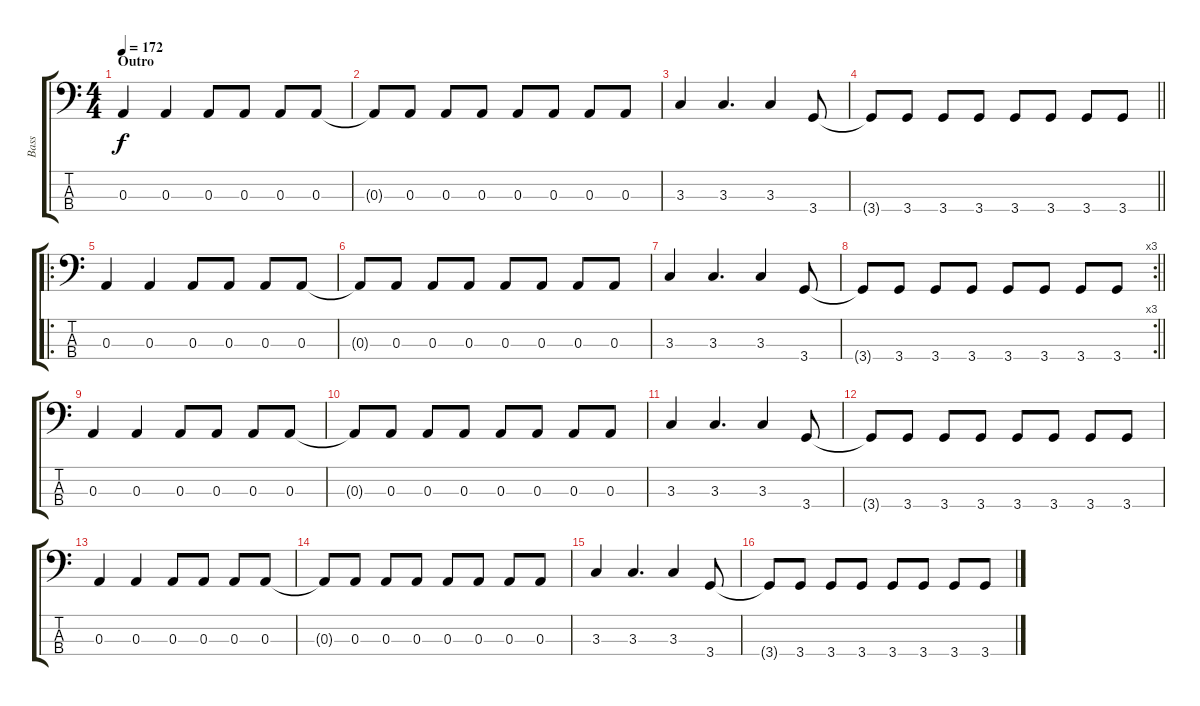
\track ("Bass" "Bass") {instrument electricbassfinger}
\staff {score tabs}
\tuning (G2 D2 A1 E1) {hide}
\ts (4 4)
\section ("" "Outro")
\tempo 172
\clef f4
\ks c
0.3.4{dy f} 0.3.4 0.3.8 0.3.8 0.3.8 0.3.8 |
0.3{t}.8 0.3.8 0.3.8 0.3.8 0.3.8 0.3.8 0.3.8 0.3.8 |
3.3.4 3.3.4{d} 3.3.4 3.4.8 |
\barLineRight lightlight
3.4{t}.8 3.4.8 3.4.8 3.4.8 3.4.8 3.4.8 3.4.8 3.4.8 |
\ro
0.3.4 0.3.4 0.3.8 0.3.8 0.3.8 0.3.8 |
0.3{t}.8 0.3.8 0.3.8 0.3.8 0.3.8 0.3.8 0.3.8 0.3.8 |
3.3.4 3.3.4{d} 3.3.4 3.4.8 |
\rc 3
\barLineRight lightlight
3.4{t}.8 3.4.8 3.4.8 3.4.8 3.4.8 3.4.8 3.4.8 3.4.8 |
0.3.4{volume 8} 0.3.4 0.3.8 0.3.8 0.3.8 0.3.8 |
0.3{t}.8 0.3.8 0.3.8 0.3.8 0.3.8 0.3.8 0.3.8 0.3.8 |
3.3.4 3.3.4{d} 3.3.4 3.4.8 |
3.4{t}.8 3.4.8 3.4.8 3.4.8 3.4.8 3.4.8 3.4.8 3.4.8 |
0.3.4{volume 4} 0.3.4 0.3.8 0.3.8 0.3.8 0.3.8 |
0.3{t}.8 0.3.8 0.3.8 0.3.8 0.3.8 0.3.8 0.3.8 0.3.8 |
3.3.4 3.3.4{d} 3.3.4 3.4.8 |
3.4{t}.8 3.4.8 3.4.8 3.4.8 3.4.8 3.4.8 3.4.8 3.4.8
